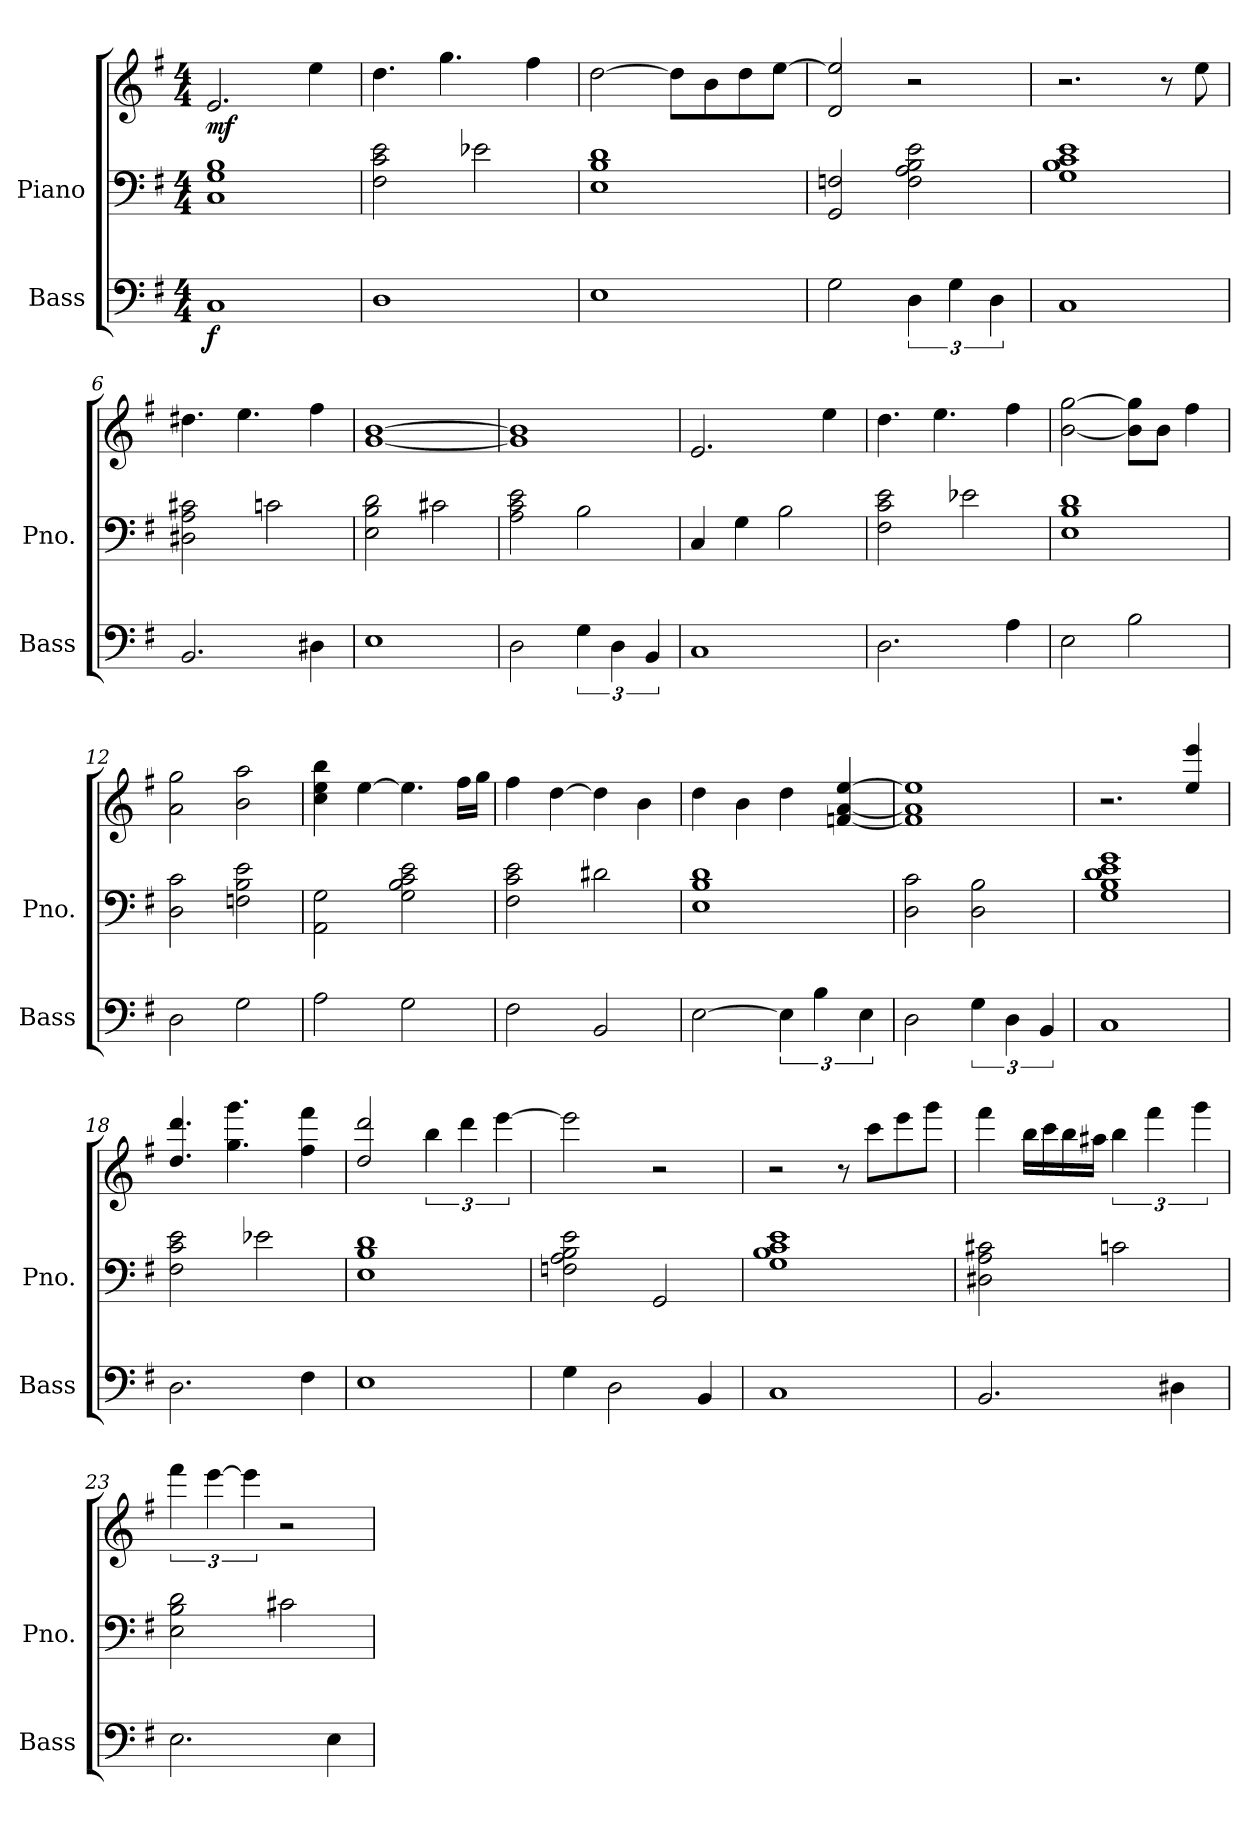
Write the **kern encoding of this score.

**kern	**dynam	**kern	**kern	**dynam
*part2	*part2	*part1	*part1	*part1
*staff3	*staff3	*staff2	*staff1	*staff1/2
*I"Bass	*	*I"Piano	*	*
*I'Bass	*	*I'Pno.	*	*
*clefF4	*	*clefF4	*clefG2	*
*ITrd7c12	*	*	*	*
*k[f#]	*	*k[f#]	*k[f#]	*
*M4/4	*	*M4/4	*M4/4	*
*MM120	*	*MM120	*MM120	*
=1	=1	=1	=1	=1
!	!LO:DY:b	!	!	!LO:DY:b
1CC	f	1C 1G 1B	2.e/	mf
.	.	.	4ee\	.
=2	=2	=2	=2	=2
1DD	.	2F#\ 2c\ 2e\	4.dd\	.
.	.	.	4.gg\	.
.	.	2e-X\	.	.
.	.	.	4ff#\	.
=3	=3	=3	=3	=3
1EE	.	1E 1B 1d	[2dd\	.
.	.	.	8dd\L]	.
.	.	.	8b\	.
.	.	.	8dd\	.
.	.	.	[8ee\J	.
=4	=4	=4	=4	=4
2GG\	.	2GG/ 2Fn/	2d/ 2ee/]	.
6DD\	.	2F\ 2A\ 2B\ 2e\	2r	.
6GG\	.	.	.	.
6DD\	.	.	.	.
=5	=5	=5	=5	=5
1CC	.	1G 1B 1c 1e	2.r	.
.	.	.	8r	.
.	.	.	8ee\	.
=6	=6	=6	=6	=6
2.BBB/	.	2D#X\ 2A\ 2c#X\	4.dd#X\	.
.	.	.	4.ee\	.
.	.	2cn\	.	.
4DD#X\	.	.	4ff#\	.
!!LO:LB:g=z
=7	=7	=7	=7	=7
1EE	.	2E\ 2B\ 2d\	[1g [1b	.
.	.	2c#X\	.	.
=8	=8	=8	=8	=8
2DD\	.	2A\ 2c\ 2e\	1g] 1b]	.
6GG\	.	2B\	.	.
6DD\	.	.	.	.
6BBB/	.	.	.	.
=9	=9	=9	=9	=9
1CC	.	4C/	2.e/	.
.	.	4G\	.	.
.	.	2B\	.	.
.	.	.	4ee\	.
=10	=10	=10	=10	=10
2.DD\	.	2F#\ 2c\ 2e\	4.dd\	.
.	.	.	4.ee\	.
.	.	2e-X\	.	.
4AA\	.	.	4ff#\	.
=11	=11	=11	=11	=11
2EE\	.	1E 1B 1d	[2b\ [2gg\	.
2BB\	.	.	8b\] 8gg\]L	.
.	.	.	8b\J	.
.	.	.	4ff#\	.
=12	=12	=12	=12	=12
2DD\	.	2D\ 2c\	2a\ 2gg\	.
2GG\	.	2Fn\ 2B\ 2e\	2b\ 2aa\	.
!!LO:LB:g=z
=13	=13	=13	=13	=13
2AA\	.	2AA\ 2G\	4cc\ 4ee\ 4bb\	.
.	.	.	[4ee\	.
2GG\	.	2G\ 2B\ 2c\ 2e\	4.ee\]	.
.	.	.	16ff#\LL	.
.	.	.	16gg\JJ	.
=14	=14	=14	=14	=14
2FF#\	.	2F#\ 2c\ 2e\	4ff#\	.
.	.	.	[4dd\	.
2BBB/	.	2d#X\	4dd\]	.
.	.	.	4b\	.
=15	=15	=15	=15	=15
[2EE\	.	1E 1B 1d	4dd\	.
.	.	.	4b\	.
6EE\]	.	.	4dd\	.
6BB\	.	.	.	.
.	.	.	[4fn/ [4a/ [4ee/	.
6EE\	.	.	.	.
=16	=16	=16	=16	=16
2DD\	.	2D\ 2c\	1f] 1a] 1ee]	.
6GG\	.	2D\ 2B\	.	.
6DD\	.	.	.	.
6BBB/	.	.	.	.
!!LO:PB:g=z
=17	=17	=17	=17	=17
1CC	.	1G 1B 1d 1e 1g	2.r	.
.	.	.	4ee/ 4eee/	.
=18	=18	=18	=18	=18
2.DD\	.	2F#\ 2c\ 2e\	4.dd/ 4.ddd/	.
.	.	.	4.gg\ 4.ggg\	.
.	.	2e-X\	.	.
4FF#\	.	.	4ff#\ 4fff#\	.
=19	=19	=19	=19	=19
1EE	.	1E 1B 1d	2dd/ 2ddd/	.
.	.	.	6bb\	.
.	.	.	6ddd\	.
.	.	.	[6eee\	.
=20	=20	=20	=20	=20
4GG\	.	2Fn\ 2A\ 2B\ 2e\	2eee\]	.
2DD\	.	.	.	.
.	.	2GG/	2r	.
4BBB/	.	.	.	.
!!LO:LB:g=z
=21	=21	=21	=21	=21
1CC	.	1G 1B 1c 1e	2r	.
.	.	.	8r	.
.	.	.	8ccc\L	.
.	.	.	8eee\	.
.	.	.	8ggg\J	.
=22	=22	=22	=22	=22
2.BBB/	.	2D#X\ 2A\ 2c#X\	4fff#\	.
.	.	.	16bb\LL	.
.	.	.	16ccc\	.
.	.	.	16bb\	.
.	.	.	16aa#X\JJ	.
.	.	2cn\	6bb\	.
.	.	.	6fff#\	.
4DD#X\	.	.	.	.
.	.	.	6ggg\	.
=23	=23	=23	=23	=23
2.EE\	.	2E\ 2B\ 2d\	6fff#\	.
.	.	.	[6eee\	.
.	.	.	6eee\]	.
.	.	2c#X\	2r	.
4EE\	.	.	.	.
=	=	=	=	=
*-	*-	*-	*-	*-
